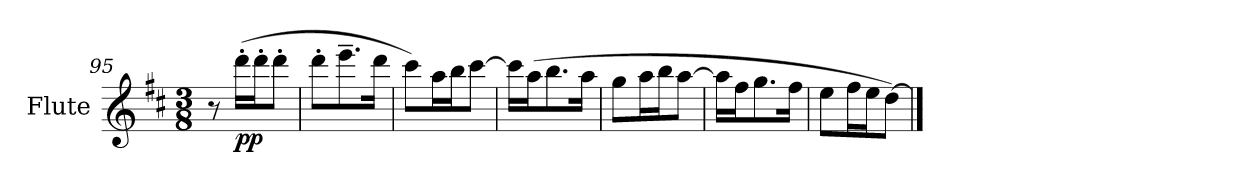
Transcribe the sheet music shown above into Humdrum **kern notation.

**kern	**dynam
*part1	*part1
*staff1	*staff1
*I"Flute	*
*I'Fl	*
*clefG2	*
*k[f#c#]	*
*D:	*
*M3/8	*
*MM96	*
=95	=95
8r	.
(16ddd'LL	pp
16ddd'J	.
8ddd'J	.
=96	=96
8ddd'L	.
8.eee~	.
16dddJk	.
=97	=97
8ccc#L)	.
16aaL	.
16bbJ	.
[8ccc#J	.
=98	=98
16ccc#LL]	.
(16aaJ	.
8.bb	.
16aaJk	.
=99	=99
8ggL	.
16aaL	.
16bbJ	.
[8aaJ	.
=100	=100
16aaLL]	.
16ff#J	.
8.gg	.
16ff#Jk	.
=101	=101
8eeL	.
16ff#L	.
16eeJ	.
[8ddJ)	.
==	==
*-	*-
